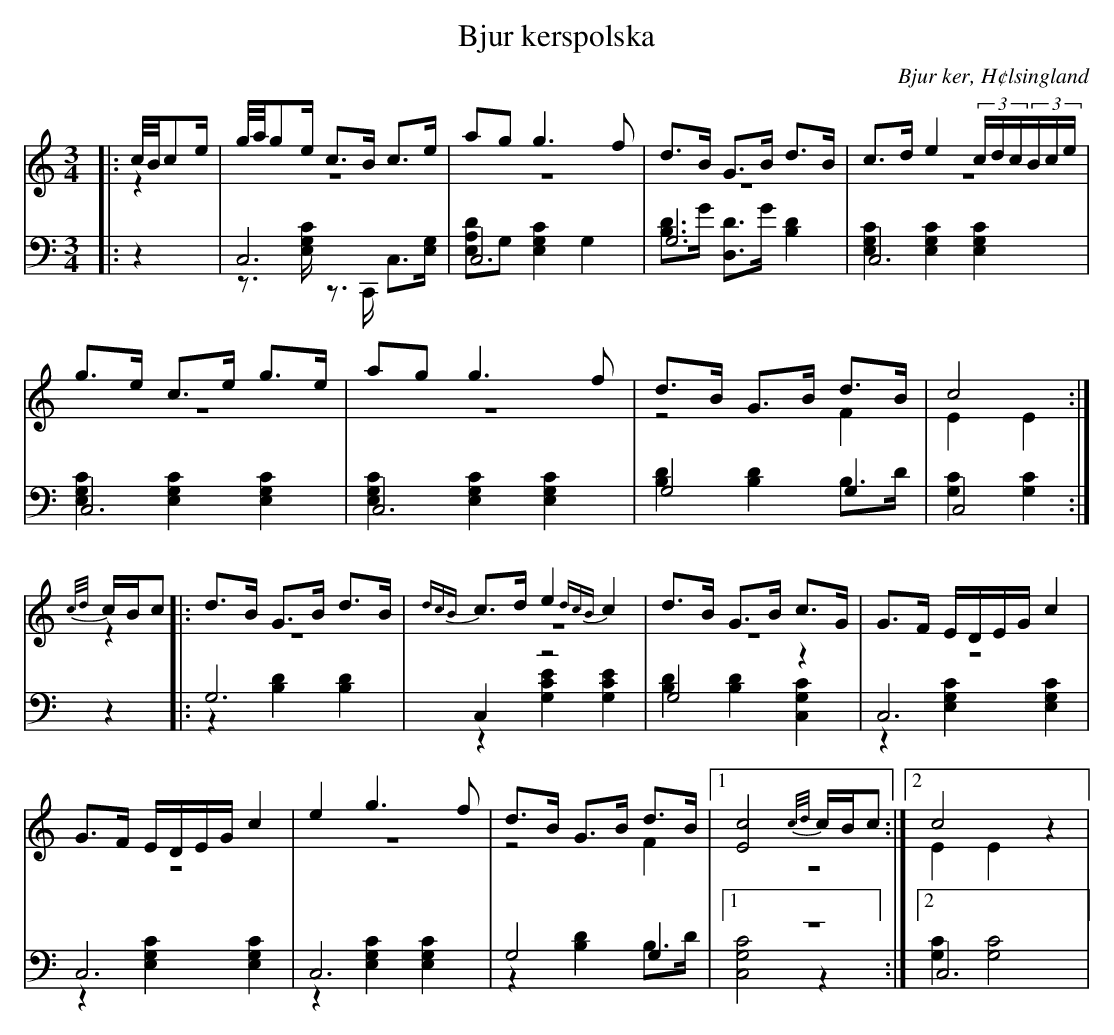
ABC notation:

X:1
T: Bjur kerspolska
O: Bjur ker, H¢lsingland
M: 3/4
L: 1/8
K: C
V:1
V:2 merge
V:3
V:4 merge
V:1
|:c//B//ce/|g//a//ge/ c>B c>e|ag g3 f|d>B G>B d>B|c>d e2 (3c/d/c/(3B/c/e/|
g>e c>e g>e|ag g3 f|d>B G>B d>B|c4:|
{c/d/}c/B/c |:d>B G>B d>B|{dcB}c>d e2 {dcB}c2|d>B G>B c>G|G>F E/D/E/G/ c2|
G>F E/D/E/G/ c2|e2 g3 f|d>B G>B d>B|1 [E4c4] {c/d/}c/B/c:|2 c4 z2|
V:2
|:z2|z6|z6|z6|z6|
z6|z6|z4 F2|E2 E2:|
z2|:z6|z6|z6|z6|
 z6|z6|z4 F2|1 z6:|2 E2 E2 z2|
V:3 clef=bass
|:z2|C,6|C,6|G,6|C,6|
C,6|C,6|G,4 G,2|C,4:|
z2|:G,6|C,2 z4|G,4 z2|C,6|
 C,6|C,6|G,4 G,2|1 z6:|2 C,6|
V:4 clef=bass
|:z2|z>[E,G,C] z>C,, C,>[E,G,]|[E,A,D]G, [E,2G,2C2] G,2|[B,D]>G [D,D]>G [B,2D2]|[E,2G,2C2] [E,2G,2C2] [E,2G,2C2]|
[E,2G,2C2] [E,2G,2C2] [E,2G,2C2]|[E,2G,2C2] [E,2G,2C2] [E,2G,2C2]|[B,2D2] [B,2D2] B,>D|[G,2C2][G,2C2]:|
z2|:z2 [B,2D2] [B,2D2]|z2 [G,2C2E2] [G,2C2E2]|[B,2D2][B,2D2] [C,2G,2C2]|z2 [E,2G,2C2] [E,2G,2C2]|
z2 [E,2G,2C2] [E,2G,2C2]|z2 [E,2G,2C2] [E,2G,2C2]|z2 [B,2D2] B,>D|1 [C,4G,4C4] z2:|2 [G,2C2] [G,4C4]|
